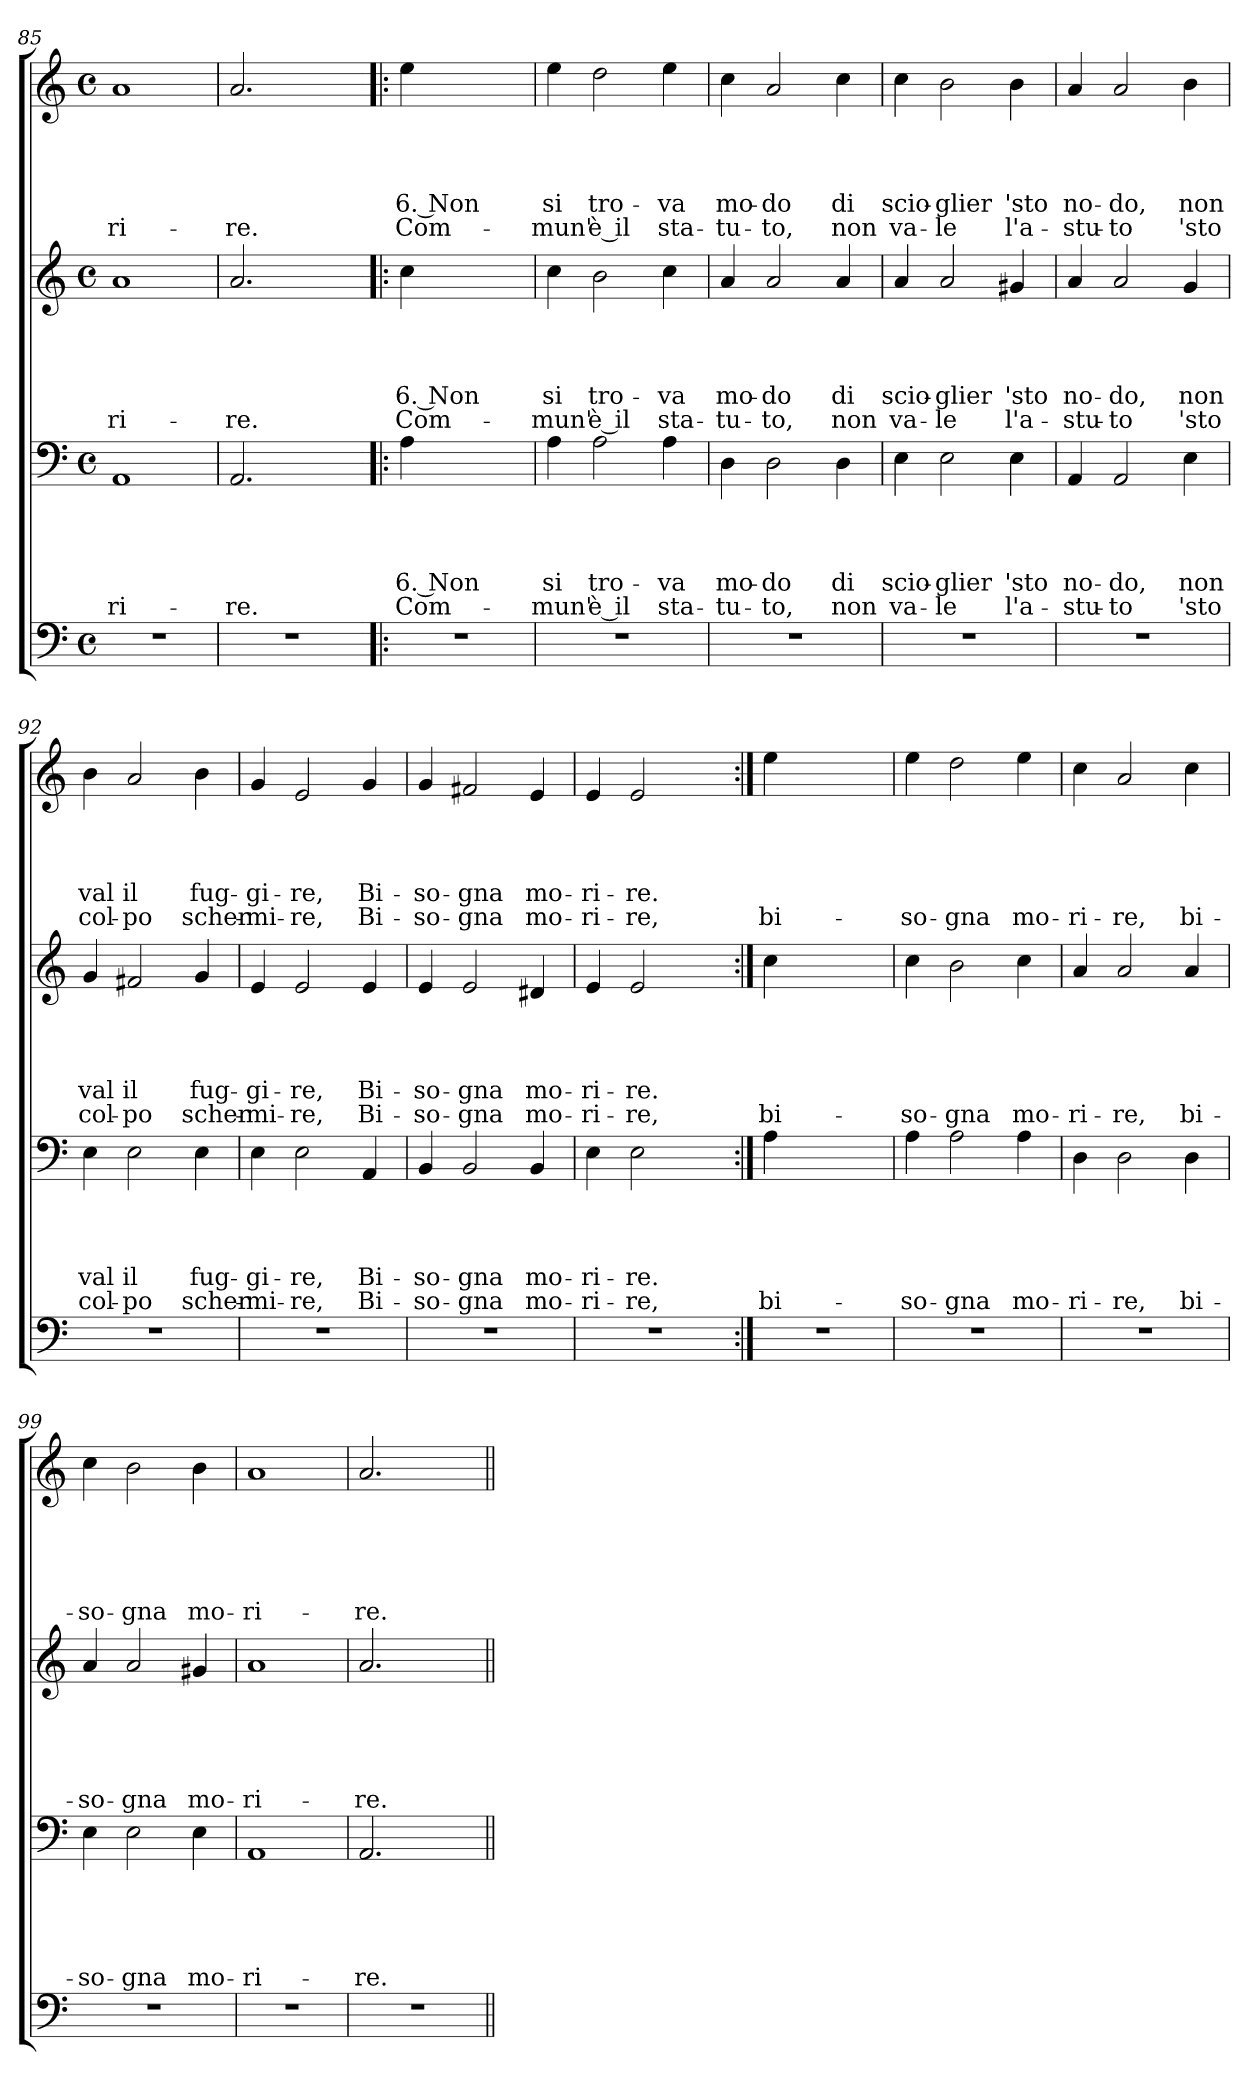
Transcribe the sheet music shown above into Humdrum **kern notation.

**kern	**kern	**text	**text	**text	**text	**text	**kern	**text	**text	**text	**text	**text	**kern	**text	**text	**text	**text	**text
*part4	*part3	*part3	*part3	*part3	*part3	*part3	*part2	*part2	*part2	*part2	*part2	*part2	*part1	*part1	*part1	*part1	*part1	*part1
*staff4	*staff3	*staff3	*staff3	*staff3	*staff3	*staff3	*staff2	*staff2	*staff2	*staff2	*staff2	*staff2	*staff1	*staff1	*staff1	*staff1	*staff1	*staff1
*clefF4	*clefF4	*	*	*	*	*	*clefG2	*	*	*	*	*	*clefG2	*	*	*	*	*
*k[]	*k[]	*	*	*	*	*	*k[]	*	*	*	*	*	*k[]	*	*	*	*	*
*C:	*C:	*	*	*	*	*	*C:	*	*	*	*	*	*C:	*	*	*	*	*
*M4/4	*M4/4	*	*	*	*	*	*M4/4	*	*	*	*	*	*M4/4	*	*	*	*	*
*met(c)	*met(c)	*	*	*	*	*	*met(c)	*	*	*	*	*	*met(c)	*	*	*	*	*
=85	=85	=85	=85	=85	=85	=85	=85	=85	=85	=85	=85	=85	=85	=85	=85	=85	=85	=85
!	!	!	!	!	!	!LO:LY:b	!	!	!	!	!	!LO:LY:b	!	!	!	!	!	!LO:LY:b
1r	1AA	.	.	.	.	-ri-	1a	.	.	.	.	-ri-	1a	.	.	.	.	-ri-
=86	=86	=86	=86	=86	=86	=86	=86	=86	=86	=86	=86	=86	=86	=86	=86	=86	=86	=86
!	!	!	!	!	!	!LO:LY:b	!	!	!	!	!	!LO:LY:b	!	!	!	!	!	!LO:LY:b
1r	2.AA/	.	.	.	.	-re.	2.a/	.	.	.	.	-re.	2.a/	.	.	.	.	-re.
.	4ryy	.	.	.	.	.	4ryy	.	.	.	.	.	4ryy	.	.	.	.	.
!!LO:LB:g=z
=87!|:	=87!|:	=87!|:	=87!|:	=87!|:	=87!|:	=87!|:	=87!|:	=87!|:	=87!|:	=87!|:	=87!|:	=87!|:	=87!|:	=87!|:	=87!|:	=87!|:	=87!|:	=87!|:
!	!	!	!	!	!LO:LY:b	!LO:LY:b	!	!	!	!	!LO:LY:b	!LO:LY:b	!	!	!	!	!LO:LY:b	!LO:LY:b
1r	4A\	.	.	.	6. Non	Com-	4cc\	.	.	.	6. Non	Com-	4ee\	.	.	.	6. Non	Com-
.	2.ryy	.	.	.	.	.	2.ryy	.	.	.	.	.	2.ryy	.	.	.	.	.
=88	=88	=88	=88	=88	=88	=88	=88	=88	=88	=88	=88	=88	=88	=88	=88	=88	=88	=88
!	!	!	!	!	!LO:LY:b	!LO:LY:b	!	!	!	!	!LO:LY:b	!LO:LY:b	!	!	!	!	!LO:LY:b	!LO:LY:b
1r	4A\	.	.	.	si	-mun'	4cc\	.	.	.	si	-mun'	4ee\	.	.	.	si	-mun'
!	!	!	!	!	!LO:LY:b	!LO:LY:b	!	!	!	!	!LO:LY:b	!LO:LY:b	!	!	!	!	!LO:LY:b	!LO:LY:b
.	2A\	.	.	.	tro-	è il	2b\	.	.	.	tro-	è il	2dd\	.	.	.	tro-	è il
!	!	!	!	!	!LO:LY:b	!LO:LY:b	!	!	!	!	!LO:LY:b	!LO:LY:b	!	!	!	!	!LO:LY:b	!LO:LY:b
.	4A\	.	.	.	-va	sta-	4cc\	.	.	.	-va	sta-	4ee\	.	.	.	-va	sta-
=89	=89	=89	=89	=89	=89	=89	=89	=89	=89	=89	=89	=89	=89	=89	=89	=89	=89	=89
!	!	!	!	!	!LO:LY:b	!LO:LY:b	!	!	!	!	!LO:LY:b	!LO:LY:b	!	!	!	!	!LO:LY:b	!LO:LY:b
1r	4D\	.	.	.	mo-	-tu-	4a/	.	.	.	mo-	-tu-	4cc\	.	.	.	mo-	-tu-
!	!	!	!	!	!LO:LY:b	!LO:LY:b	!	!	!	!	!LO:LY:b	!LO:LY:b	!	!	!	!	!LO:LY:b	!LO:LY:b
.	2D\	.	.	.	-do	-to,	2a/	.	.	.	-do	-to,	2a/	.	.	.	-do	-to,
!	!	!	!	!	!LO:LY:b	!LO:LY:b	!	!	!	!	!LO:LY:b	!LO:LY:b	!	!	!	!	!LO:LY:b	!LO:LY:b
.	4D\	.	.	.	di	non	4a/	.	.	.	di	non	4cc\	.	.	.	di	non
=90	=90	=90	=90	=90	=90	=90	=90	=90	=90	=90	=90	=90	=90	=90	=90	=90	=90	=90
!	!	!	!	!	!LO:LY:b	!LO:LY:b	!	!	!	!	!LO:LY:b	!LO:LY:b	!	!	!	!	!LO:LY:b	!LO:LY:b
1r	4E\	.	.	.	scio-	va-	4a/	.	.	.	scio-	va-	4cc\	.	.	.	scio-	va-
!	!	!	!	!	!LO:LY:b	!LO:LY:b	!	!	!	!	!LO:LY:b	!LO:LY:b	!	!	!	!	!LO:LY:b	!LO:LY:b
.	2E\	.	.	.	-glier	-le	2a/	.	.	.	-glier	-le	2b\	.	.	.	-glier	-le
!	!	!	!	!	!LO:LY:b	!LO:LY:b	!	!	!	!	!LO:LY:b	!LO:LY:b	!	!	!	!	!LO:LY:b	!LO:LY:b
.	4E\	.	.	.	'sto	l'a-	4g#X/	.	.	.	'sto	l'a-	4b\	.	.	.	'sto	l'a-
=91	=91	=91	=91	=91	=91	=91	=91	=91	=91	=91	=91	=91	=91	=91	=91	=91	=91	=91
!	!	!	!	!	!LO:LY:b	!LO:LY:b	!	!	!	!	!LO:LY:b	!LO:LY:b	!	!	!	!	!LO:LY:b	!LO:LY:b
1r	4AA/	.	.	.	no-	-stu-	4a/	.	.	.	no-	-stu-	4a/	.	.	.	no-	-stu-
!	!	!	!	!	!LO:LY:b	!LO:LY:b	!	!	!	!	!LO:LY:b	!LO:LY:b	!	!	!	!	!LO:LY:b	!LO:LY:b
.	2AA/	.	.	.	-do,	-to	2a/	.	.	.	-do,	-to	2a/	.	.	.	-do,	-to
!	!	!	!	!	!LO:LY:b	!LO:LY:b	!	!	!	!	!LO:LY:b	!LO:LY:b	!	!	!	!	!LO:LY:b	!LO:LY:b
.	4E\	.	.	.	non	'sto	4g/	.	.	.	non	'sto	4b\	.	.	.	non	'sto
=92	=92	=92	=92	=92	=92	=92	=92	=92	=92	=92	=92	=92	=92	=92	=92	=92	=92	=92
!	!	!	!	!	!LO:LY:b	!LO:LY:b	!	!	!	!	!LO:LY:b	!LO:LY:b	!	!	!	!	!LO:LY:b	!LO:LY:b
1r	4E\	.	.	.	val	col-	4g/	.	.	.	val	col-	4b\	.	.	.	val	col-
!	!	!	!	!	!LO:LY:b	!LO:LY:b	!	!	!	!	!LO:LY:b	!LO:LY:b	!	!	!	!	!LO:LY:b	!LO:LY:b
.	2E\	.	.	.	il	-po	2f#X/	.	.	.	il	-po	2a/	.	.	.	il	-po
!	!	!	!	!	!LO:LY:b	!LO:LY:b	!	!	!	!	!LO:LY:b	!LO:LY:b	!	!	!	!	!LO:LY:b	!LO:LY:b
.	4E\	.	.	.	fug-	scher-	4g/	.	.	.	fug-	scher-	4b\	.	.	.	fug-	scher-
=93	=93	=93	=93	=93	=93	=93	=93	=93	=93	=93	=93	=93	=93	=93	=93	=93	=93	=93
!	!	!	!	!	!LO:LY:b	!LO:LY:b	!	!	!	!	!LO:LY:b	!LO:LY:b	!	!	!	!	!LO:LY:b	!LO:LY:b
1r	4E\	.	.	.	-gi-	-mi-	4e/	.	.	.	-gi-	-mi-	4g/	.	.	.	-gi-	-mi-
!	!	!	!	!	!LO:LY:b	!LO:LY:b	!	!	!	!	!LO:LY:b	!LO:LY:b	!	!	!	!	!LO:LY:b	!LO:LY:b
.	2E\	.	.	.	-re,	-re,	2e/	.	.	.	-re,	-re,	2e/	.	.	.	-re,	-re,
!	!	!	!	!	!LO:LY:b	!LO:LY:b	!	!	!	!	!LO:LY:b	!LO:LY:b	!	!	!	!	!LO:LY:b	!LO:LY:b
.	4AA/	.	.	.	Bi-	Bi-	4e/	.	.	.	Bi-	Bi-	4g/	.	.	.	Bi-	Bi-
!!LO:LB:g=z
=94	=94	=94	=94	=94	=94	=94	=94	=94	=94	=94	=94	=94	=94	=94	=94	=94	=94	=94
!	!	!	!	!	!LO:LY:b	!LO:LY:b	!	!	!	!	!LO:LY:b	!LO:LY:b	!	!	!	!	!LO:LY:b	!LO:LY:b
1r	4BB/	.	.	.	-so-	-so-	4e/	.	.	.	-so-	-so-	4g/	.	.	.	-so-	-so-
!	!	!	!	!	!LO:LY:b	!LO:LY:b	!	!	!	!	!LO:LY:b	!LO:LY:b	!	!	!	!	!LO:LY:b	!LO:LY:b
.	2BB/	.	.	.	-gna	-gna	2e/	.	.	.	-gna	-gna	2f#X/	.	.	.	-gna	-gna
!	!	!	!	!	!LO:LY:b	!LO:LY:b	!	!	!	!	!LO:LY:b	!LO:LY:b	!	!	!	!	!LO:LY:b	!LO:LY:b
.	4BB/	.	.	.	mo-	mo-	4d#X/	.	.	.	mo-	mo-	4e/	.	.	.	mo-	mo-
=95	=95	=95	=95	=95	=95	=95	=95	=95	=95	=95	=95	=95	=95	=95	=95	=95	=95	=95
!	!	!	!	!	!LO:LY:b	!LO:LY:b	!	!	!	!	!LO:LY:b	!LO:LY:b	!	!	!	!	!LO:LY:b	!LO:LY:b
1r	4E\	.	.	.	-ri-	-ri-	4e/	.	.	.	-ri-	-ri-	4e/	.	.	.	-ri-	-ri-
!	!	!	!	!	!LO:LY:b	!LO:LY:b	!	!	!	!	!LO:LY:b	!LO:LY:b	!	!	!	!	!LO:LY:b	!LO:LY:b
.	2E\	.	.	.	-re.	-re,	2e/	.	.	.	-re.	-re,	2e/	.	.	.	-re.	-re,
.	4ryy	.	.	.	.	.	4ryy	.	.	.	.	.	4ryy	.	.	.	.	.
=96:|!	=96:|!	=96:|!	=96:|!	=96:|!	=96:|!	=96:|!	=96:|!	=96:|!	=96:|!	=96:|!	=96:|!	=96:|!	=96:|!	=96:|!	=96:|!	=96:|!	=96:|!	=96:|!
!	!	!	!	!	!	!LO:LY:b	!	!	!	!	!	!LO:LY:b	!	!	!	!	!	!LO:LY:b
1r	4A\	.	.	.	.	bi-	4cc\	.	.	.	.	bi-	4ee\	.	.	.	.	bi-
.	2.ryy	.	.	.	.	.	2.ryy	.	.	.	.	.	2.ryy	.	.	.	.	.
=97	=97	=97	=97	=97	=97	=97	=97	=97	=97	=97	=97	=97	=97	=97	=97	=97	=97	=97
!	!	!	!	!	!	!LO:LY:b	!	!	!	!	!	!LO:LY:b	!	!	!	!	!	!LO:LY:b
1r	4A\	.	.	.	.	-so-	4cc\	.	.	.	.	-so-	4ee\	.	.	.	.	-so-
!	!	!	!	!	!	!LO:LY:b	!	!	!	!	!	!LO:LY:b	!	!	!	!	!	!LO:LY:b
.	2A\	.	.	.	.	-gna	2b\	.	.	.	.	-gna	2dd\	.	.	.	.	-gna
!	!	!	!	!	!	!LO:LY:b	!	!	!	!	!	!LO:LY:b	!	!	!	!	!	!LO:LY:b
.	4A\	.	.	.	.	mo-	4cc\	.	.	.	.	mo-	4ee\	.	.	.	.	mo-
=98	=98	=98	=98	=98	=98	=98	=98	=98	=98	=98	=98	=98	=98	=98	=98	=98	=98	=98
!	!	!	!	!	!	!LO:LY:b	!	!	!	!	!	!LO:LY:b	!	!	!	!	!	!LO:LY:b
1r	4D\	.	.	.	.	-ri-	4a/	.	.	.	.	-ri-	4cc\	.	.	.	.	-ri-
!	!	!	!	!	!	!LO:LY:b	!	!	!	!	!	!LO:LY:b	!	!	!	!	!	!LO:LY:b
.	2D\	.	.	.	.	-re,	2a/	.	.	.	.	-re,	2a/	.	.	.	.	-re,
!	!	!	!	!	!	!LO:LY:b	!	!	!	!	!	!LO:LY:b	!	!	!	!	!	!LO:LY:b
.	4D\	.	.	.	.	bi-	4a/	.	.	.	.	bi-	4cc\	.	.	.	.	bi-
=99	=99	=99	=99	=99	=99	=99	=99	=99	=99	=99	=99	=99	=99	=99	=99	=99	=99	=99
!	!	!	!	!	!	!LO:LY:b	!	!	!	!	!	!LO:LY:b	!	!	!	!	!	!LO:LY:b
1r	4E\	.	.	.	.	-so-	4a/	.	.	.	.	-so-	4cc\	.	.	.	.	-so-
!	!	!	!	!	!	!LO:LY:b	!	!	!	!	!	!LO:LY:b	!	!	!	!	!	!LO:LY:b
.	2E\	.	.	.	.	-gna	2a/	.	.	.	.	-gna	2b\	.	.	.	.	-gna
!	!	!	!	!	!	!LO:LY:b	!	!	!	!	!	!LO:LY:b	!	!	!	!	!	!LO:LY:b
.	4E\	.	.	.	.	mo-	4g#X/	.	.	.	.	mo-	4b\	.	.	.	.	mo-
=100	=100	=100	=100	=100	=100	=100	=100	=100	=100	=100	=100	=100	=100	=100	=100	=100	=100	=100
!	!	!	!	!	!	!LO:LY:b	!	!	!	!	!	!LO:LY:b	!	!	!	!	!	!LO:LY:b
1r	1AA	.	.	.	.	-ri-	1a	.	.	.	.	-ri-	1a	.	.	.	.	-ri-
=101	=101	=101	=101	=101	=101	=101	=101	=101	=101	=101	=101	=101	=101	=101	=101	=101	=101	=101
!	!	!	!	!	!	!LO:LY:b	!	!	!	!	!	!LO:LY:b	!	!	!	!	!	!LO:LY:b
1r	2.AA/	.	.	.	.	-re.	2.a/	.	.	.	.	-re.	2.a/	.	.	.	.	-re.
.	4ryy	.	.	.	.	.	4ryy	.	.	.	.	.	4ryy	.	.	.	.	.
=||	=||	=||	=||	=||	=||	=||	=||	=||	=||	=||	=||	=||	=||	=||	=||	=||	=||	=||
*-	*-	*-	*-	*-	*-	*-	*-	*-	*-	*-	*-	*-	*-	*-	*-	*-	*-	*-
